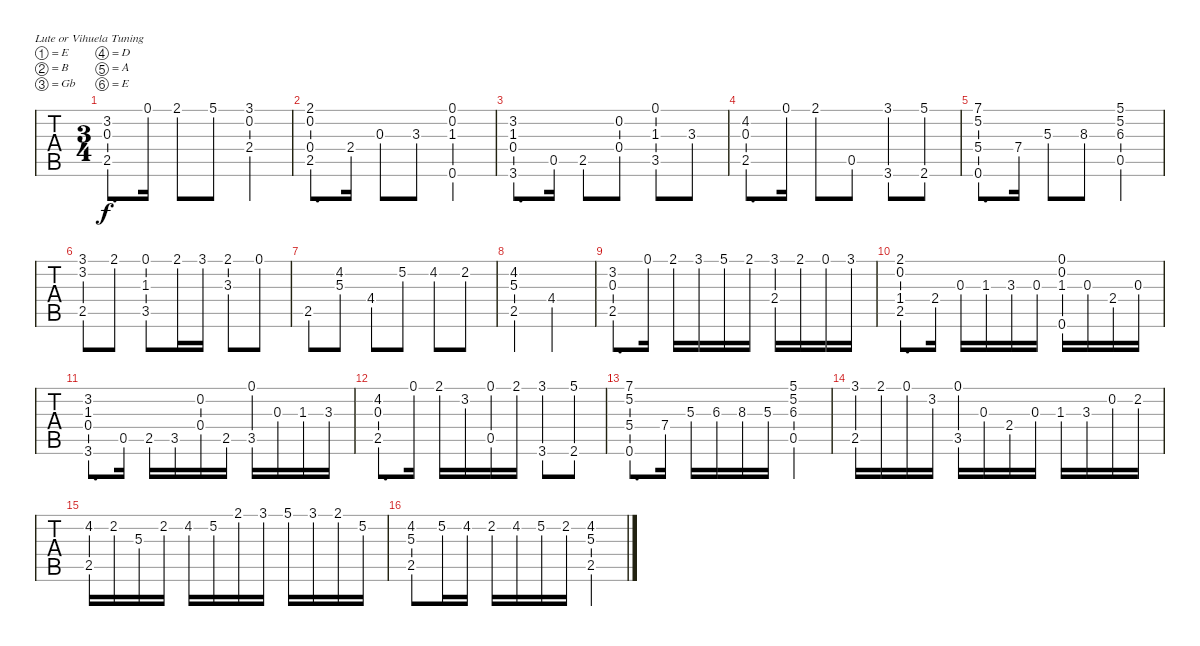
\bracketExtendMode groupsimilarinstruments
\singleTrackTrackNamePolicy hidden
\multiTrackTrackNamePolicy hidden
\firstSystemTrackNameOrientation horizontal
\otherSystemsTrackNameOrientation horizontal
\track ("Guitar Standard" "Guitar Sta") {instrument acousticguitarsteel}
\staff {tabs}
\tuning (E4 B3 Gb3 D3 A2 E2)
\ts (3 4)
\tempo (120 hide)
\clef g2
\ks c
(3.2 0.3 2.5).8{d dy f} 0.1.16 2.1.8 5.1.8 (3.1 0.2 2.4).4 |
(2.1 0.2 0.4 2.5).8{d} 2.4.16 0.3.8 3.3.8 (0.1 0.2 1.3 0.6).4 |
(3.2 1.3 0.4 3.6).8{d} 0.5.16 2.5.8 (0.2 0.4).8 (0.1 1.3 3.5).8 3.3.8 |
(4.2 0.3 2.5).8{d} 0.1.16 2.1.8 0.5.8 (3.1 3.6).8 (5.1 2.6).8 |
(7.1 5.2 5.4 0.6).8{d} 7.4.16 5.3.8 8.3.8 (5.1 5.2 6.3 0.5).4 |
(3.1 3.2 2.5).8 2.1.8 (0.1 1.3 3.5).8 2.1.16 3.1.16 (2.1 3.3).8 0.1.8 |
2.5.8 (4.2 5.3).8 4.4.8 5.2.8 4.2.8 2.2.8 |
(4.2 5.3 2.5).4 4.4.2 |
(3.2 0.3 2.5).8{d} 0.1.16 2.1.16 3.1.16 5.1.16 2.1.16 (3.1 2.4).16 2.1.16 0.1.16 3.1.16 |
(2.1 0.2 1.4 2.5).8{d} 2.4.16 0.3.16 1.3.16 3.3.16 0.3.16 (0.1 0.2 1.3 0.6).16 0.3.16 2.4.16 0.3.16 |
(3.2 1.3 0.4 3.6).8{d} 0.5.16 2.5.16 3.5.16 (0.2 0.4).16 2.5.16 (0.1 3.5).16 0.3.16 1.3.16 3.3.16 |
(4.2 0.3 2.5).8{d} 0.1.16 2.1.16 3.2.16 (0.1 0.5).16 2.1.16 (3.1 3.6).8 (5.1 2.6).8 |
(7.1 5.2 5.4 0.6).8{d} 7.4.16 5.3.16 6.3.16 8.3.16 5.3.16 (5.1 5.2 6.3 0.5).4 |
(3.1 2.5).16 2.1.16 0.1.16 3.2.16 (0.1 3.5).16 0.3.16 2.4.16 0.3.16 1.3.16 3.3.16 0.2.16 2.2.16 |
(4.2 2.5).16 2.2.16 5.3.16 2.2.16 4.2.16 5.2.16 2.1.16 3.1.16 5.1.16 3.1.16 2.1.16 5.2.16 |
(4.2 5.3 2.5).8 5.2.16 4.2.16 2.2.16 4.2.16 5.2.16 2.2.16 (4.2 5.3 2.5).4
